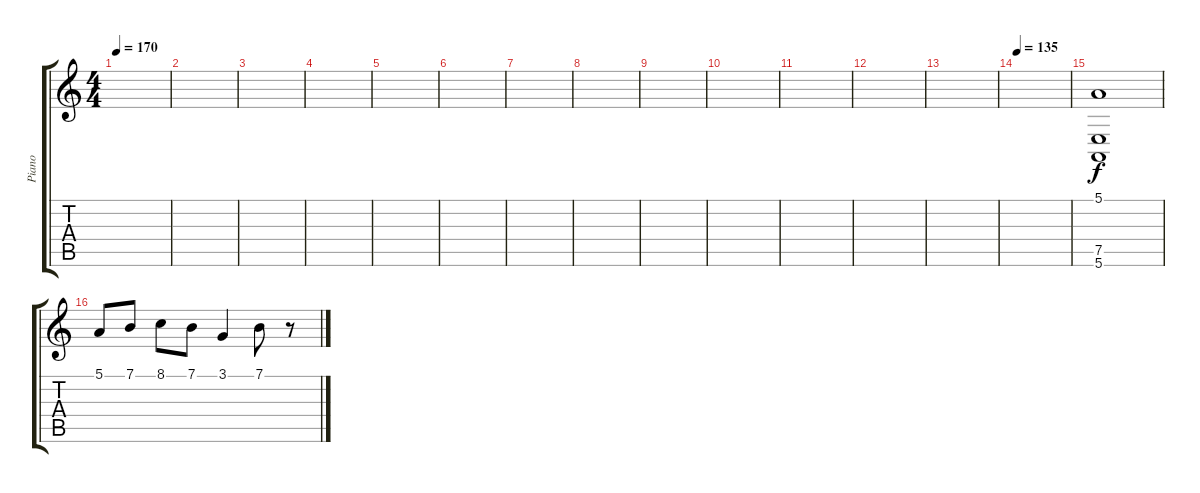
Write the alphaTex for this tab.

\track ("Piano" "Piano") {instrument acousticgrandpiano}
\staff {score tabs}
\tuning (E4 B3 G3 D3 A2 E2) {hide}
\ts (4 4)
\tempo 170
\clef g2
\ks c
|
|
|
|
|
|
|
|
|
|
|
|
|
\tempo 135
|
(5.1 7.5 5.6).1{volume 14} |
5.1.8 7.1.8 8.1.8 7.1.8 3.1.4 7.1.8 r.8
